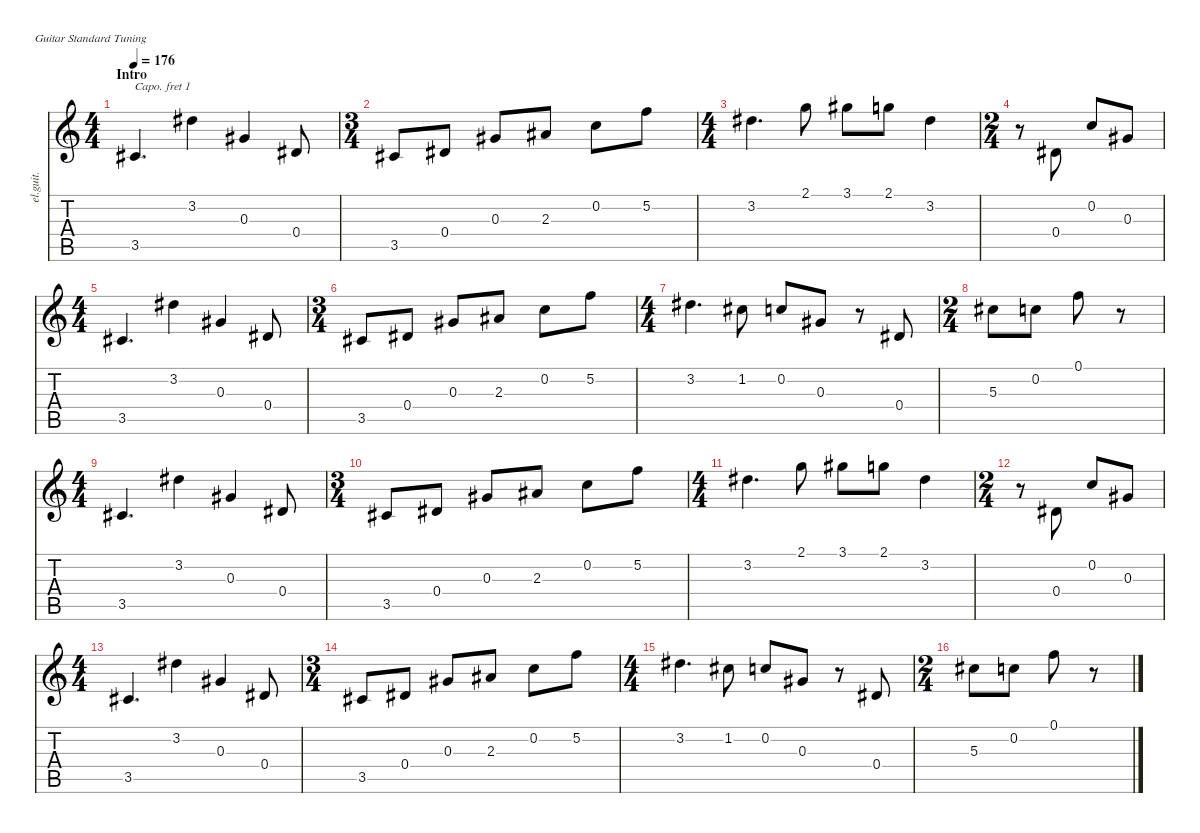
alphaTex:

\defaultSystemsLayout 4
\hideDynamics
\bracketExtendMode nobrackets
\otherSystemsTrackNameOrientation horizontal
\track ("Main" "el.guit.") {instrument electricguitarclean}
\staff {score tabs}
\capo 1
\tuning (E4 B3 G3 D3 A2 E2)
\ts (4 4)
\section ("" "Intro")
\tempo 176
\clef g2
\scale
1.10564
\ks c
3.5{acc #}.4{d dy mf instrument electricguitarclean beam Up} 3.2{acc #}.4{beam Down} 0.3{acc #}.4{beam Up} 0.4{acc #}.8{beam Up} |
\ts (3 4)
\beaming (8 2 2 2)
\scale
1.03963 3.5{acc #}.8{beam Up} 0.4{acc #}.8{beam Up} 0.3{acc #}.8{beam Up} 2.3{acc #}.8{beam Up} 0.2.8{beam Down} 5.2.8{beam Down} |
\ts (4 4)
\beaming (8 2 2 2 2)
\scale
1.08212 3.2{acc #}.4{d beam Down} 2.1.8{beam Down} 3.1{acc #}.8{beam Down} 2.1.8{beam Down} 3.2{acc #}.4{beam Down} |
\ts (2 4)
\beaming (8 2 2)
\scale
0.772608 r.8{beam Down} 0.4{acc #}.8{beam Up} 0.2.8{beam Up} 0.3{acc #}.8{beam Up} |
\ts (4 4)
\beaming (8 2 2 2 2)
\scale
0.830563 3.5{acc #}.4{d beam Up} 3.2{acc #}.4{beam Down} 0.3{acc #}.4{beam Up} 0.4{acc #}.8{beam Up} |
\ts (3 4)
\beaming (8 2 2 2)
\scale
0.792699 3.5{acc #}.8{beam Up} 0.4{acc #}.8{beam Up} 0.3{acc #}.8{beam Up} 2.3{acc #}.8{beam Up} 0.2.8{beam Down} 5.2.8{beam Down} |
\ts (4 4)
\beaming (8 2 2 2 2)
\scale
1.37674 3.2{acc #}.4{d beam Down} 1.2{acc #}.8{beam Down} 0.2.8{beam Up} 0.3{acc #}.8{beam Up} r.8{beam Up} 0.4{acc #}.8{beam Up} |
\ts (2 4)
\beaming (8 2 2)
5.3{acc #}.8{beam Down} 0.2.8{beam Down} 0.1.8{beam Down} r.8{beam Down} |
\ts (4 4)
\beaming (8 2 2 2 2)
3.5{acc #}.4{d beam Up} 3.2{acc #}.4{beam Down} 0.3{acc #}.4{beam Up} 0.4{acc #}.8{beam Up} |
\ts (3 4)
\beaming (8 2 2 2)
3.5{acc #}.8{beam Up} 0.4{acc #}.8{beam Up} 0.3{acc #}.8{beam Up} 2.3{acc #}.8{beam Up} 0.2.8{beam Down} 5.2.8{beam Down} |
\ts (4 4)
\beaming (8 2 2 2 2)
3.2{acc #}.4{d beam Down} 2.1.8{beam Down} 3.1{acc #}.8{beam Down} 2.1.8{beam Down} 3.2{acc #}.4{beam Down} |
\ts (2 4)
\beaming (8 2 2)
r.8{beam Down} 0.4{acc #}.8{beam Up} 0.2.8{beam Up} 0.3{acc #}.8{beam Up} |
\ts (4 4)
\beaming (8 2 2 2 2)
3.5{acc #}.4{d beam Up} 3.2{acc #}.4{beam Down} 0.3{acc #}.4{beam Up} 0.4{acc #}.8{beam Up} |
\ts (3 4)
\beaming (8 2 2 2)
3.5{acc #}.8{beam Up} 0.4{acc #}.8{beam Up} 0.3{acc #}.8{beam Up} 2.3{acc #}.8{beam Up} 0.2.8{beam Down} 5.2.8{beam Down} |
\ts (4 4)
\beaming (8 2 2 2 2)
3.2{acc #}.4{d beam Down} 1.2{acc #}.8{beam Down} 0.2.8{beam Up} 0.3{acc #}.8{beam Up} r.8{beam Up} 0.4{acc #}.8{beam Up} |
\ts (2 4)
\beaming (8 2 2)
5.3{acc #}.8{beam Down} 0.2.8{beam Down} 0.1.8{beam Down} r.8{beam Down}
